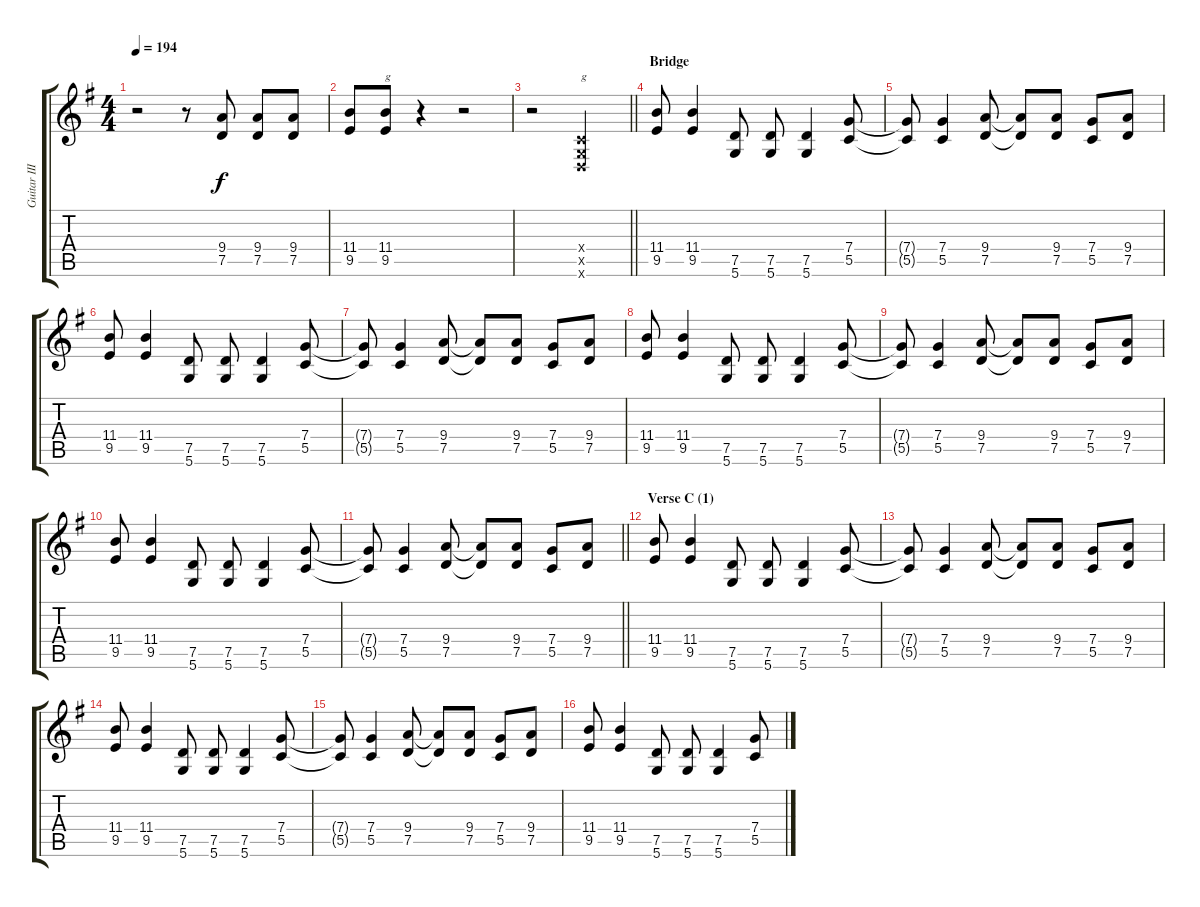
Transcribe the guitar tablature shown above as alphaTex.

\track ("Guitar III" "Guitar III") {instrument distortionguitar}
\staff {score tabs}
\tuning (D4 A3 F3 C3 G2 D2) {hide}
\ts (4 4)
\tempo 194
\clef g2
\ks eminor
r.2{dy f} r.8 (9.4 7.5).8 (9.4 7.5).8 (9.4 7.5).8 |
(11.4 9.5).8 (11.4 9.5).8{txt "g"} r.4 r.2 |
\barLineRight lightlight
r.2 (0.4{x} 0.5{x} 0.6{x}).2{txt "g"} |
\section ("" "Bridge")
(11.4 9.5).8 (11.4 9.5).4 (7.5 5.6).8 (7.5 5.6).8 (7.5 5.6).4 (7.4 5.5).8 |
(7.4{t} 5.5{t}).8 (7.4 5.5).4 (9.4 7.5).8 (9.4{t} 7.5{t}).8 (9.4 7.5).8 (7.4 5.5).8 (9.4 7.5).8 |
(11.4 9.5).8 (11.4 9.5).4 (7.5 5.6).8 (7.5 5.6).8 (7.5 5.6).4 (7.4 5.5).8 |
(7.4{t} 5.5{t}).8 (7.4 5.5).4 (9.4 7.5).8 (9.4{t} 7.5{t}).8 (9.4 7.5).8 (7.4 5.5).8 (9.4 7.5).8 |
(11.4 9.5).8 (11.4 9.5).4 (7.5 5.6).8 (7.5 5.6).8 (7.5 5.6).4 (7.4 5.5).8 |
(7.4{t} 5.5{t}).8 (7.4 5.5).4 (9.4 7.5).8 (9.4{t} 7.5{t}).8 (9.4 7.5).8 (7.4 5.5).8 (9.4 7.5).8 |
(11.4 9.5).8 (11.4 9.5).4 (7.5 5.6).8 (7.5 5.6).8 (7.5 5.6).4 (7.4 5.5).8 |
\barLineRight lightlight
(7.4{t} 5.5{t}).8 (7.4 5.5).4 (9.4 7.5).8 (9.4{t} 7.5{t}).8 (9.4 7.5).8 (7.4 5.5).8 (9.4 7.5).8 |
\section ("" "Verse C (1)")
(11.4 9.5).8 (11.4 9.5).4 (7.5 5.6).8 (7.5 5.6).8 (7.5 5.6).4 (7.4 5.5).8 |
(7.4{t} 5.5{t}).8 (7.4 5.5).4 (9.4 7.5).8 (9.4{t} 7.5{t}).8 (9.4 7.5).8 (7.4 5.5).8 (9.4 7.5).8 |
(11.4 9.5).8 (11.4 9.5).4 (7.5 5.6).8 (7.5 5.6).8 (7.5 5.6).4 (7.4 5.5).8 |
(7.4{t} 5.5{t}).8 (7.4 5.5).4 (9.4 7.5).8 (9.4{t} 7.5{t}).8 (9.4 7.5).8 (7.4 5.5).8 (9.4 7.5).8 |
(11.4 9.5).8 (11.4 9.5).4 (7.5 5.6).8 (7.5 5.6).8 (7.5 5.6).4 (7.4 5.5).8
